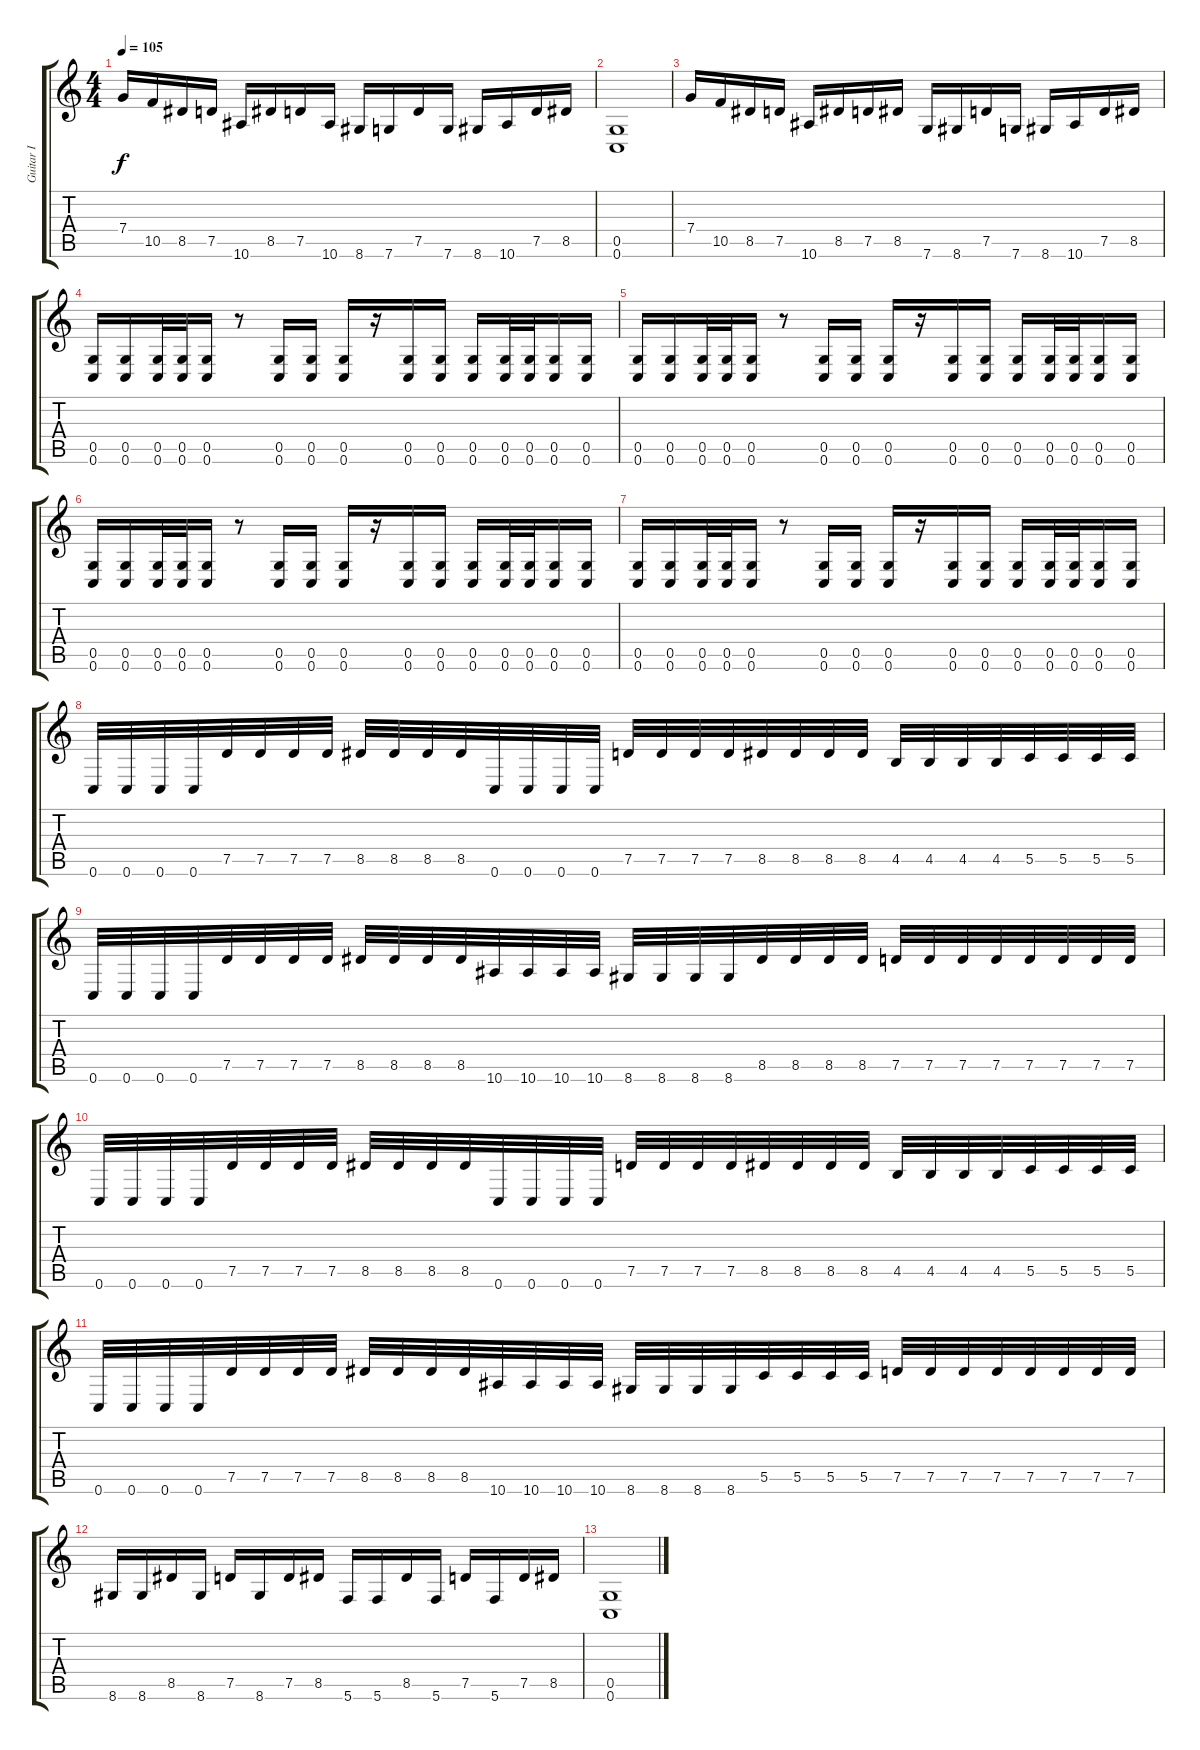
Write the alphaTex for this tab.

\track ("Guitar I" "Guitar I") {instrument overdrivenguitar}
\staff {score tabs}
\tuning (D4 A3 F3 C3 G2 C2) {hide}
\ts (4 4)
\tempo 105
\clef g2
\ks c
7.4.16{dy f} 10.5.16 8.5.16 7.5.16 10.6.16 8.5.16 7.5.16 10.6.16 8.6.16 7.6.16 7.5.16 7.6.16 8.6.16 10.6.16 7.5.16 8.5.16 |
(0.5 0.6).1 |
7.4.16 10.5.16 8.5.16 7.5.16 10.6.16 8.5.16 7.5.16 8.5.16 7.6.16 8.6.16 7.5.16 7.6.16 8.6.16 10.6.16 7.5.16 8.5.16 |
(0.5 0.6).16 (0.5 0.6).16 (0.5 0.6).32 (0.5 0.6).32 (0.5 0.6).16 r.8 (0.5 0.6).16 (0.5 0.6).16 (0.5 0.6).16 r.16 (0.5 0.6).16 (0.5 0.6).16 (0.5 0.6).16 (0.5 0.6).32 (0.5 0.6).32 (0.5 0.6).16 (0.5 0.6).16 |
(0.5 0.6).16 (0.5 0.6).16 (0.5 0.6).32 (0.5 0.6).32 (0.5 0.6).16 r.8 (0.5 0.6).16 (0.5 0.6).16 (0.5 0.6).16 r.16 (0.5 0.6).16 (0.5 0.6).16 (0.5 0.6).16 (0.5 0.6).32 (0.5 0.6).32 (0.5 0.6).16 (0.5 0.6).16 |
(0.5 0.6).16 (0.5 0.6).16 (0.5 0.6).32 (0.5 0.6).32 (0.5 0.6).16 r.8 (0.5 0.6).16 (0.5 0.6).16 (0.5 0.6).16 r.16 (0.5 0.6).16 (0.5 0.6).16 (0.5 0.6).16 (0.5 0.6).32 (0.5 0.6).32 (0.5 0.6).16 (0.5 0.6).16 |
(0.5 0.6).16 (0.5 0.6).16 (0.5 0.6).32 (0.5 0.6).32 (0.5 0.6).16 r.8 (0.5 0.6).16 (0.5 0.6).16 (0.5 0.6).16 r.16 (0.5 0.6).16 (0.5 0.6).16 (0.5 0.6).16 (0.5 0.6).32 (0.5 0.6).32 (0.5 0.6).16 (0.5 0.6).16 |
0.6.32 0.6.32 0.6.32 0.6.32 7.5.32 7.5.32 7.5.32 7.5.32 8.5.32 8.5.32 8.5.32 8.5.32 0.6.32 0.6.32 0.6.32 0.6.32 7.5.32 7.5.32 7.5.32 7.5.32 8.5.32 8.5.32 8.5.32 8.5.32 4.5.32 4.5.32 4.5.32 4.5.32 5.5.32 5.5.32 5.5.32 5.5.32 |
0.6.32 0.6.32 0.6.32 0.6.32 7.5.32 7.5.32 7.5.32 7.5.32 8.5.32 8.5.32 8.5.32 8.5.32 10.6.32 10.6.32 10.6.32 10.6.32 8.6.32 8.6.32 8.6.32 8.6.32 8.5.32 8.5.32 8.5.32 8.5.32 7.5.32 7.5.32 7.5.32 7.5.32 7.5.32 7.5.32 7.5.32 7.5.32 |
0.6.32 0.6.32 0.6.32 0.6.32 7.5.32 7.5.32 7.5.32 7.5.32 8.5.32 8.5.32 8.5.32 8.5.32 0.6.32 0.6.32 0.6.32 0.6.32 7.5.32 7.5.32 7.5.32 7.5.32 8.5.32 8.5.32 8.5.32 8.5.32 4.5.32 4.5.32 4.5.32 4.5.32 5.5.32 5.5.32 5.5.32 5.5.32 |
0.6.32 0.6.32 0.6.32 0.6.32 7.5.32 7.5.32 7.5.32 7.5.32 8.5.32 8.5.32 8.5.32 8.5.32 10.6.32 10.6.32 10.6.32 10.6.32 8.6.32 8.6.32 8.6.32 8.6.32 5.5.32 5.5.32 5.5.32 5.5.32 7.5.32 7.5.32 7.5.32 7.5.32 7.5.32 7.5.32 7.5.32 7.5.32 |
8.6.16 8.6.16 8.5.16 8.6.16 7.5.16 8.6.16 7.5.16 8.5.16 5.6.16 5.6.16 8.5.16 5.6.16 7.5.16 5.6.16 7.5.16 8.5.16 |
(0.5 0.6).1
